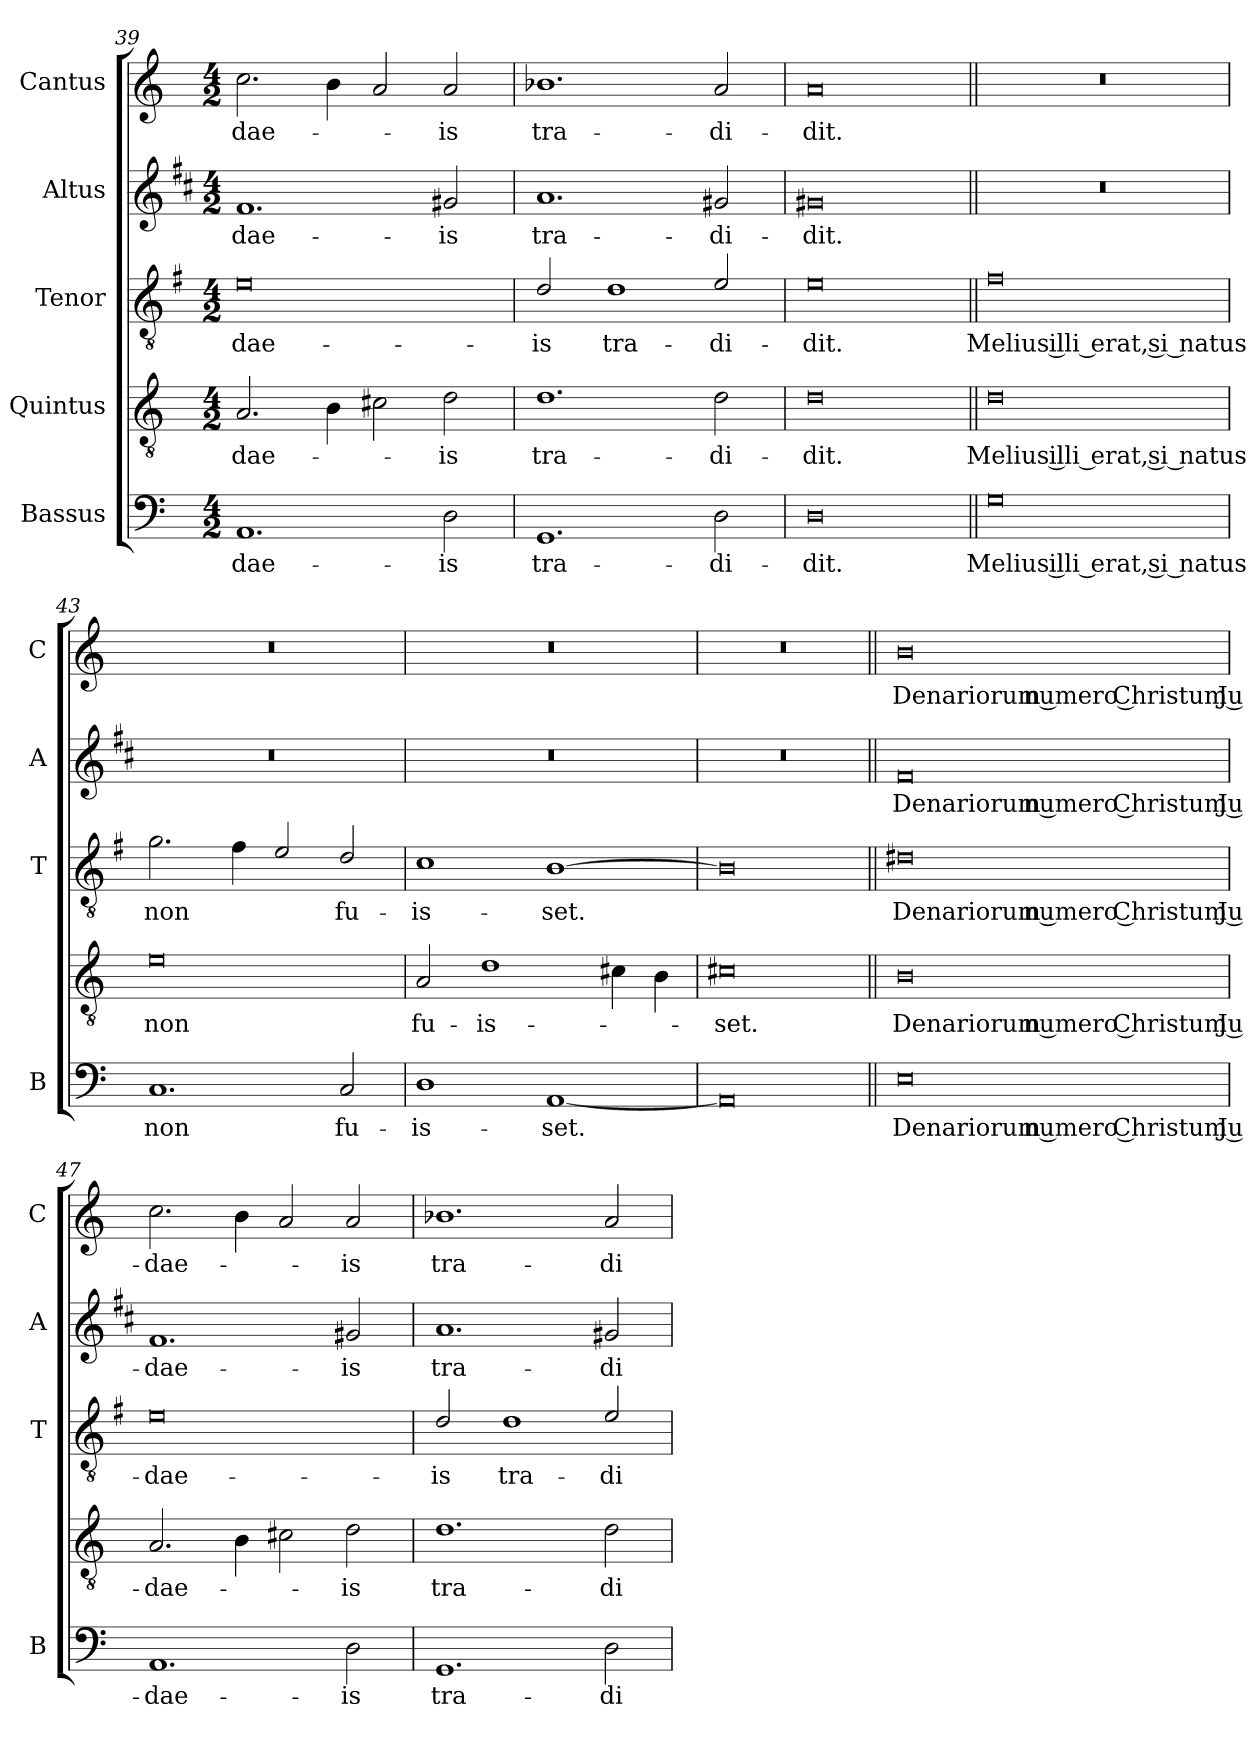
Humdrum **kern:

**kern	**text	**kern	**text	**kern	**text	**kern	**text	**kern	**text
*part5	*part5	*part4	*part4	*part3	*part3	*part2	*part2	*part1	*part1
*staff5	*staff5	*staff4	*staff4	*staff3	*staff3	*staff2	*staff2	*staff1	*staff1
*I"Bassus	*	*I"Quintus	*	*I"Tenor	*	*I"Altus	*	*I"Cantus	*
*I'B	*	*	*	*I'T	*	*I'A	*	*I'C	*
*clefF4	*	*clefGv2	*	*clefGv2	*	*clefG2	*	*clefG2	*
*	*	*	*	*ITrd4c7	*	*ITrd1c2	*	*	*
*k[]	*	*k[]	*	*k[]	*	*k[]	*	*k[]	*
*C:	*	*C:	*	*C:	*	*C:	*	*C:	*
*M4/2	*	*M4/2	*	*M4/2	*	*M4/2	*	*M4/2	*
=39	=39	=39	=39	=39	=39	=39	=39	=39	=39
!	!LO:LY:b	!	!LO:LY:b	!	!LO:LY:b	!	!LO:LY:b	!	!LO:LY:b
1.AA	-dae-	2.A/	-dae-	0A	-dae-	1.e	-dae-	2.cc\	-dae-
.	.	4B\	.	.	.	.	.	4b\	.
.	.	2c#X\	.	.	.	.	.	2a/	.
!	!LO:LY:b	!	!LO:LY:b	!	!	!	!LO:LY:b	!	!LO:LY:b
2D\	-is	2d\	-is	.	.	2f#X/	-is	2a/	-is
=40	=40	=40	=40	=40	=40	=40	=40	=40	=40
!	!LO:LY:b	!	!LO:LY:b	!	!LO:LY:b	!	!LO:LY:b	!	!LO:LY:b
1.GG	tra-	1.d	tra-	2G/	-is	1.g	tra-	1.b-X	tra-
!	!	!	!	!	!LO:LY:b	!	!	!	!
.	.	.	.	1G	tra-	.	.	.	.
!	!LO:LY:b	!	!LO:LY:b	!	!LO:LY:b	!	!LO:LY:b	!	!LO:LY:b
2D\	-di-	2d\	-di-	2A/	-di-	2f#X/	-di-	2a/	-di-
=41	=41	=41	=41	=41	=41	=41	=41	=41	=41
!	!LO:LY:b	!	!LO:LY:b	!	!LO:LY:b	!	!LO:LY:b	!	!LO:LY:b
0D	-dit.	0d	-dit.	0A	-dit.	0f#X	-dit.	0a	-dit.
!!LO:LB:g=z
=42||	=42||	=42||	=42||	=42||	=42||	=42||	=42||	=42||	=42||
!	!LO:LY:b	!	!LO:LY:b	!	!LO:LY:b	!	!	!	!
0G	Melius illi erat, si natus	0d	Melius illi erat, si natus	0B	Melius illi erat, si natus	0r	.	0r	.
=43	=43	=43	=43	=43	=43	=43	=43	=43	=43
!	!LO:LY:b	!	!LO:LY:b	!	!LO:LY:b	!	!	!	!
1.C	non	0e	non	2.c\	non	0r	.	0r	.
.	.	.	.	4B\	.	.	.	.	.
.	.	.	.	2A/	.	.	.	.	.
!	!LO:LY:b	!	!	!	!LO:LY:b	!	!	!	!
2C/	fu-	.	.	2G/	fu-	.	.	.	.
=44	=44	=44	=44	=44	=44	=44	=44	=44	=44
!	!LO:LY:b	!	!LO:LY:b	!	!LO:LY:b	!	!	!	!
1D	-is-	2A/	fu-	1F	-is-	0r	.	0r	.
!	!	!	!LO:LY:b	!	!	!	!	!	!
.	.	1d	-is-	.	.	.	.	.	.
!	!LO:LY:b	!	!	!	!LO:LY:b	!	!	!	!
[1AA	-set.	.	.	[1E	-set.	.	.	.	.
.	.	4c#X\	.	.	.	.	.	.	.
.	.	4B\	.	.	.	.	.	.	.
=45	=45	=45	=45	=45	=45	=45	=45	=45	=45
!	!	!	!LO:LY:b	!	!	!	!	!	!
0AA]	.	0c#X	-set.	0E]	.	0r	.	0r	.
!!LO:LB:g=z
=46||	=46||	=46||	=46||	=46||	=46||	=46||	=46||	=46||	=46||
!	!LO:LY:b	!	!LO:LY:b	!	!LO:LY:b	!	!LO:LY:b	!	!LO:LY:b
0E	Denariorum numero Christum Ju-	0B	Denariorum numero Christum Ju-	0G#X	Denariorum numero Christum Ju-	0e	Denariorum numero Christum Ju-	0b	Denariorum numero Christum Ju-
=47	=47	=47	=47	=47	=47	=47	=47	=47	=47
!	!LO:LY:b	!	!LO:LY:b	!	!LO:LY:b	!	!LO:LY:b	!	!LO:LY:b
1.AA	-dae-	2.A/	-dae-	0A	-dae-	1.e	-dae-	2.cc\	-dae-
.	.	4B\	.	.	.	.	.	4b\	.
.	.	2c#X\	.	.	.	.	.	2a/	.
!	!LO:LY:b	!	!LO:LY:b	!	!	!	!LO:LY:b	!	!LO:LY:b
2D\	-is	2d\	-is	.	.	2f#X/	-is	2a/	-is
=48	=48	=48	=48	=48	=48	=48	=48	=48	=48
!	!LO:LY:b	!	!LO:LY:b	!	!LO:LY:b	!	!LO:LY:b	!	!LO:LY:b
1.GG	tra-	1.d	tra-	2G/	-is	1.g	tra-	1.b-X	tra-
!	!	!	!	!	!LO:LY:b	!	!	!	!
.	.	.	.	1G	tra-	.	.	.	.
!	!LO:LY:b	!	!LO:LY:b	!	!LO:LY:b	!	!LO:LY:b	!	!LO:LY:b
2D\	-di-	2d\	-di-	2A/	-di-	2f#X/	-di-	2a/	-di-
=	=	=	=	=	=	=	=	=	=
*-	*-	*-	*-	*-	*-	*-	*-	*-	*-
